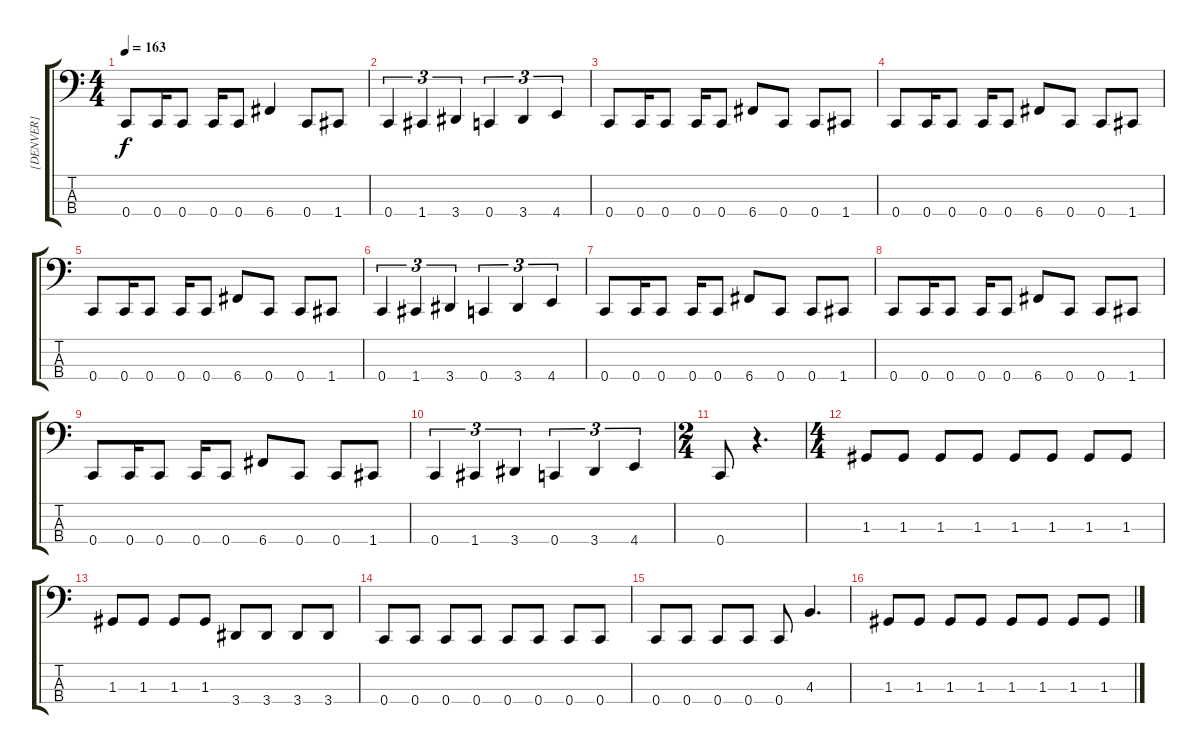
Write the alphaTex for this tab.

\track ("[DENVER]" "[DENVER]") {instrument electricbassfinger}
\staff {score tabs}
\tuning (F2 C2 G1 C1) {hide}
\ts (4 4)
\tempo 163
\clef f4
\ks c
0.4.8{dy f} 0.4.16 0.4.8 0.4.16 0.4.8 6.4.4 0.4.8 1.4.8 |
0.4.4{tu (3 2)} 1.4.4{tu (3 2)} 3.4.4{tu (3 2)} 0.4.4{tu (3 2)} 3.4.4{tu (3 2)} 4.4.4{tu (3 2)} |
0.4.8 0.4.16 0.4.8 0.4.16 0.4.8 6.4.8 0.4.8 0.4.8 1.4.8 |
0.4.8 0.4.16 0.4.8 0.4.16 0.4.8 6.4.8 0.4.8 0.4.8 1.4.8 |
0.4.8 0.4.16 0.4.8 0.4.16 0.4.8 6.4.8 0.4.8 0.4.8 1.4.8 |
0.4.4{tu (3 2)} 1.4.4{tu (3 2)} 3.4.4{tu (3 2)} 0.4.4{tu (3 2)} 3.4.4{tu (3 2)} 4.4.4{tu (3 2)} |
0.4.8 0.4.16 0.4.8 0.4.16 0.4.8 6.4.8 0.4.8 0.4.8 1.4.8 |
0.4.8 0.4.16 0.4.8 0.4.16 0.4.8 6.4.8 0.4.8 0.4.8 1.4.8 |
0.4.8 0.4.16 0.4.8 0.4.16 0.4.8 6.4.8 0.4.8 0.4.8 1.4.8 |
0.4.4{tu (3 2)} 1.4.4{tu (3 2)} 3.4.4{tu (3 2)} 0.4.4{tu (3 2)} 3.4.4{tu (3 2)} 4.4.4{tu (3 2)} |
\ts (2 4)
0.4.8 r.4{d} |
\ts (4 4)
1.3.8 1.3.8 1.3.8 1.3.8 1.3.8 1.3.8 1.3.8 1.3.8 |
1.3.8 1.3.8 1.3.8 1.3.8 3.4.8 3.4.8 3.4.8 3.4.8 |
0.4.8 0.4.8 0.4.8 0.4.8 0.4.8 0.4.8 0.4.8 0.4.8 |
0.4.8 0.4.8 0.4.8 0.4.8 0.4.8 4.3.4{d} |
1.3.8 1.3.8 1.3.8 1.3.8 1.3.8 1.3.8 1.3.8 1.3.8
